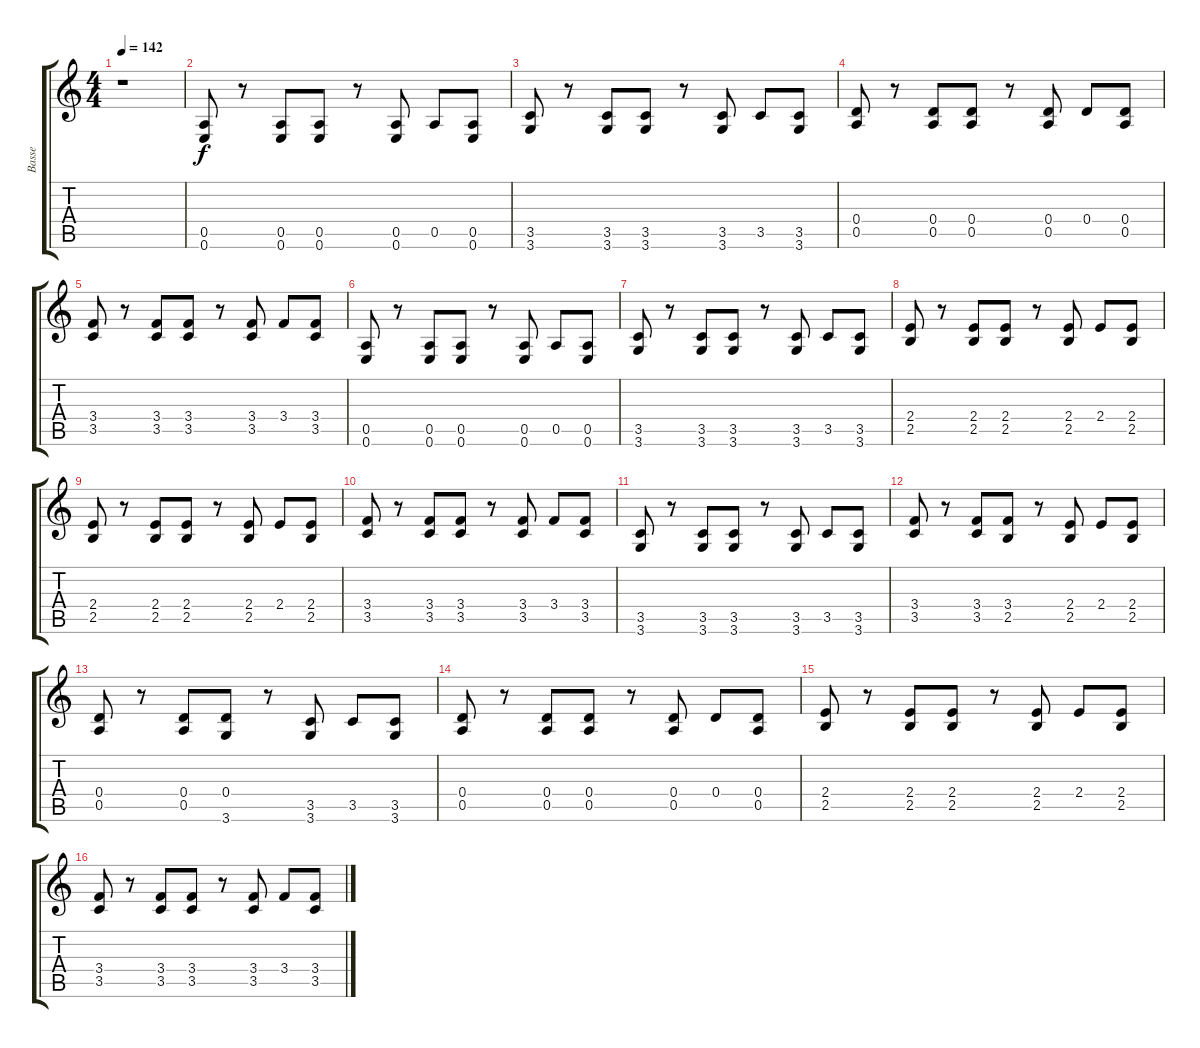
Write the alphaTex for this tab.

\track ("Basse" "Basse") {instrument synthbass1}
\staff {score tabs}
\tuning (E4 B3 G3 D3 A2 E2) {hide}
\ts (4 4)
\tempo 142
\clef g2
\ks c
r.1{dy f} |
(0.5 0.6).8 r.8 (0.5 0.6).8 (0.5 0.6).8 r.8 (0.5 0.6).8 0.5.8 (0.5 0.6).8 |
(3.5 3.6).8 r.8 (3.5 3.6).8 (3.5 3.6).8 r.8 (3.5 3.6).8 3.5.8 (3.5 3.6).8 |
(0.4 0.5).8 r.8 (0.4 0.5).8 (0.4 0.5).8 r.8 (0.4 0.5).8 0.4.8 (0.4 0.5).8 |
(3.4 3.5).8 r.8 (3.4 3.5).8 (3.4 3.5).8 r.8 (3.4 3.5).8 3.4.8 (3.4 3.5).8 |
(0.5 0.6).8 r.8 (0.5 0.6).8 (0.5 0.6).8 r.8 (0.5 0.6).8 0.5.8 (0.5 0.6).8 |
(3.5 3.6).8 r.8 (3.5 3.6).8 (3.5 3.6).8 r.8 (3.5 3.6).8 3.5.8 (3.5 3.6).8 |
(2.4 2.5).8 r.8 (2.4 2.5).8 (2.4 2.5).8 r.8 (2.4 2.5).8 2.4.8 (2.4 2.5).8 |
(2.4 2.5).8 r.8 (2.4 2.5).8 (2.4 2.5).8 r.8 (2.4 2.5).8 2.4.8 (2.4 2.5).8 |
(3.4 3.5).8 r.8 (3.4 3.5).8 (3.4 3.5).8 r.8 (3.4 3.5).8 3.4.8 (3.4 3.5).8 |
(3.5 3.6).8 r.8 (3.5 3.6).8 (3.5 3.6).8 r.8 (3.5 3.6).8 3.5.8 (3.5 3.6).8 |
(3.4 3.5).8 r.8 (3.4 3.5).8 (3.4 2.5).8 r.8 (2.4 2.5).8 2.4.8 (2.4 2.5).8 |
(0.4 0.5).8 r.8 (0.4 0.5).8 (0.4 3.6).8 r.8 (3.5 3.6).8 3.5.8 (3.5 3.6).8 |
(0.4 0.5).8 r.8 (0.4 0.5).8 (0.4 0.5).8 r.8 (0.4 0.5).8 0.4.8 (0.4 0.5).8 |
(2.4 2.5).8 r.8 (2.4 2.5).8 (2.4 2.5).8 r.8 (2.4 2.5).8 2.4.8 (2.4 2.5).8 |
(3.4 3.5).8 r.8 (3.4 3.5).8 (3.4 3.5).8 r.8 (3.4 3.5).8 3.4.8 (3.4 3.5).8
